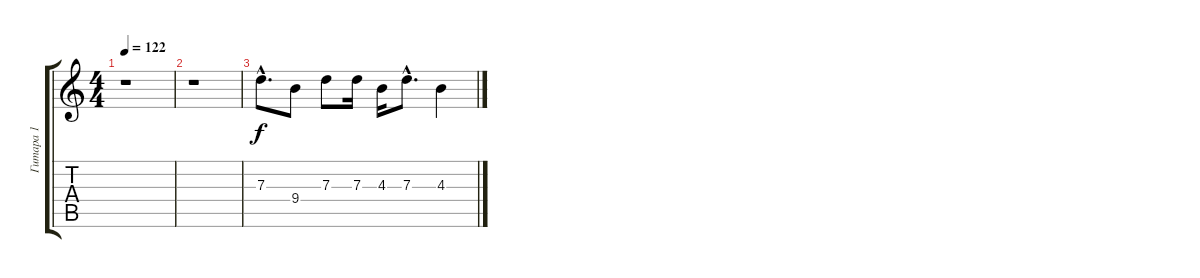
\track ("Гитара 1" "Гитара 1") {instrument overdrivenguitar}
\staff {score tabs}
\tuning (E4 B3 G3 D3 A2 E2) {hide}
\ts (4 4)
\tempo 122
\clef g2
\ks c
r.1{dy f} |
r.1 |
7.3{hac}.8{d} 9.4.8 7.3.8 7.3.16 4.3.16 7.3{hac}.8{d} 4.3.4
